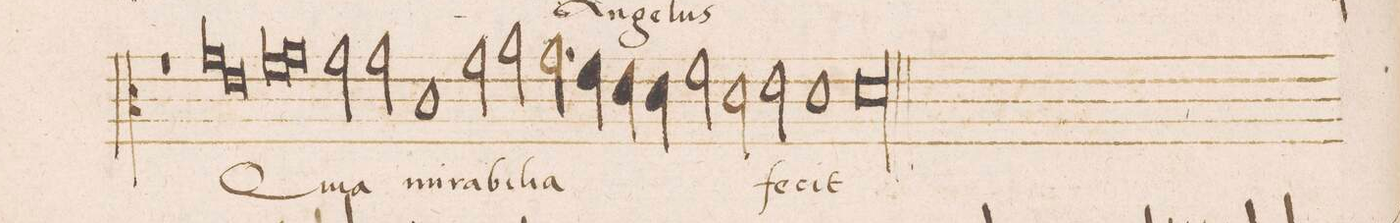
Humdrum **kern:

**kern	**text
*I"TENOR	*
*clefC3	*
*k[]	*
*met(C|)	*
*M2/1	*
1r	.
*lig	*
1g	Qu-
=54-	=54-
1e	.
*Xlig	*
*lig	*
1f	-ia
=55-	=55-
1g	.
*Xlig	*
2g\	mi-
2g\	-ra-
=56-	=56-
1c	-bi-
2g\	-li-
2a\	.
=57-	=57-
2.g\	-a
4f\	.
4e\	.
4d\	.
2f\	.
=58-	=58-
2d\	.
2e\	fe-
1d	.
=59-	=59-
0d	-cit
==	==
*-	*-
